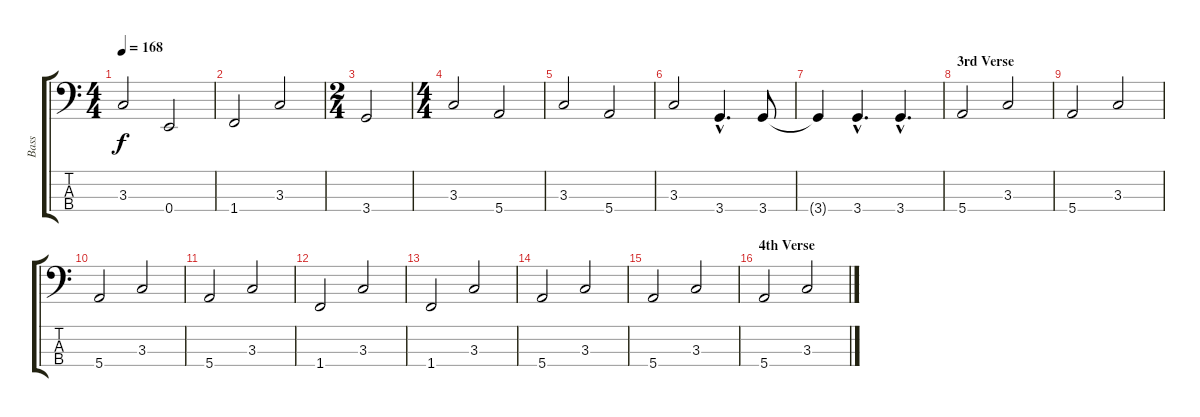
\track ("Bass" "Bass") {instrument electricbassfinger}
\staff {score tabs}
\tuning (G2 D2 A1 E1) {hide}
\ts (4 4)
\tempo 168
\clef f4
\ks c
3.3.2{dy f} 0.4.2 |
1.4.2 3.3.2 |
\ts (2 4)
3.4.2 |
\ts (4 4)
3.3.2 5.4.2 |
3.3.2 5.4.2 |
3.3.2 3.4{hac}.4{d} 3.4.8 |
3.4{t}.4 3.4{hac}.4{d} 3.4{hac}.4{d} |
\section ("" "3rd Verse")
5.4.2 3.3.2 |
5.4.2 3.3.2 |
5.4.2 3.3.2 |
5.4.2 3.3.2 |
1.4.2 3.3.2 |
1.4.2 3.3.2 |
5.4.2 3.3.2 |
5.4.2 3.3.2 |
\section ("" "4th Verse")
5.4.2 3.3.2
